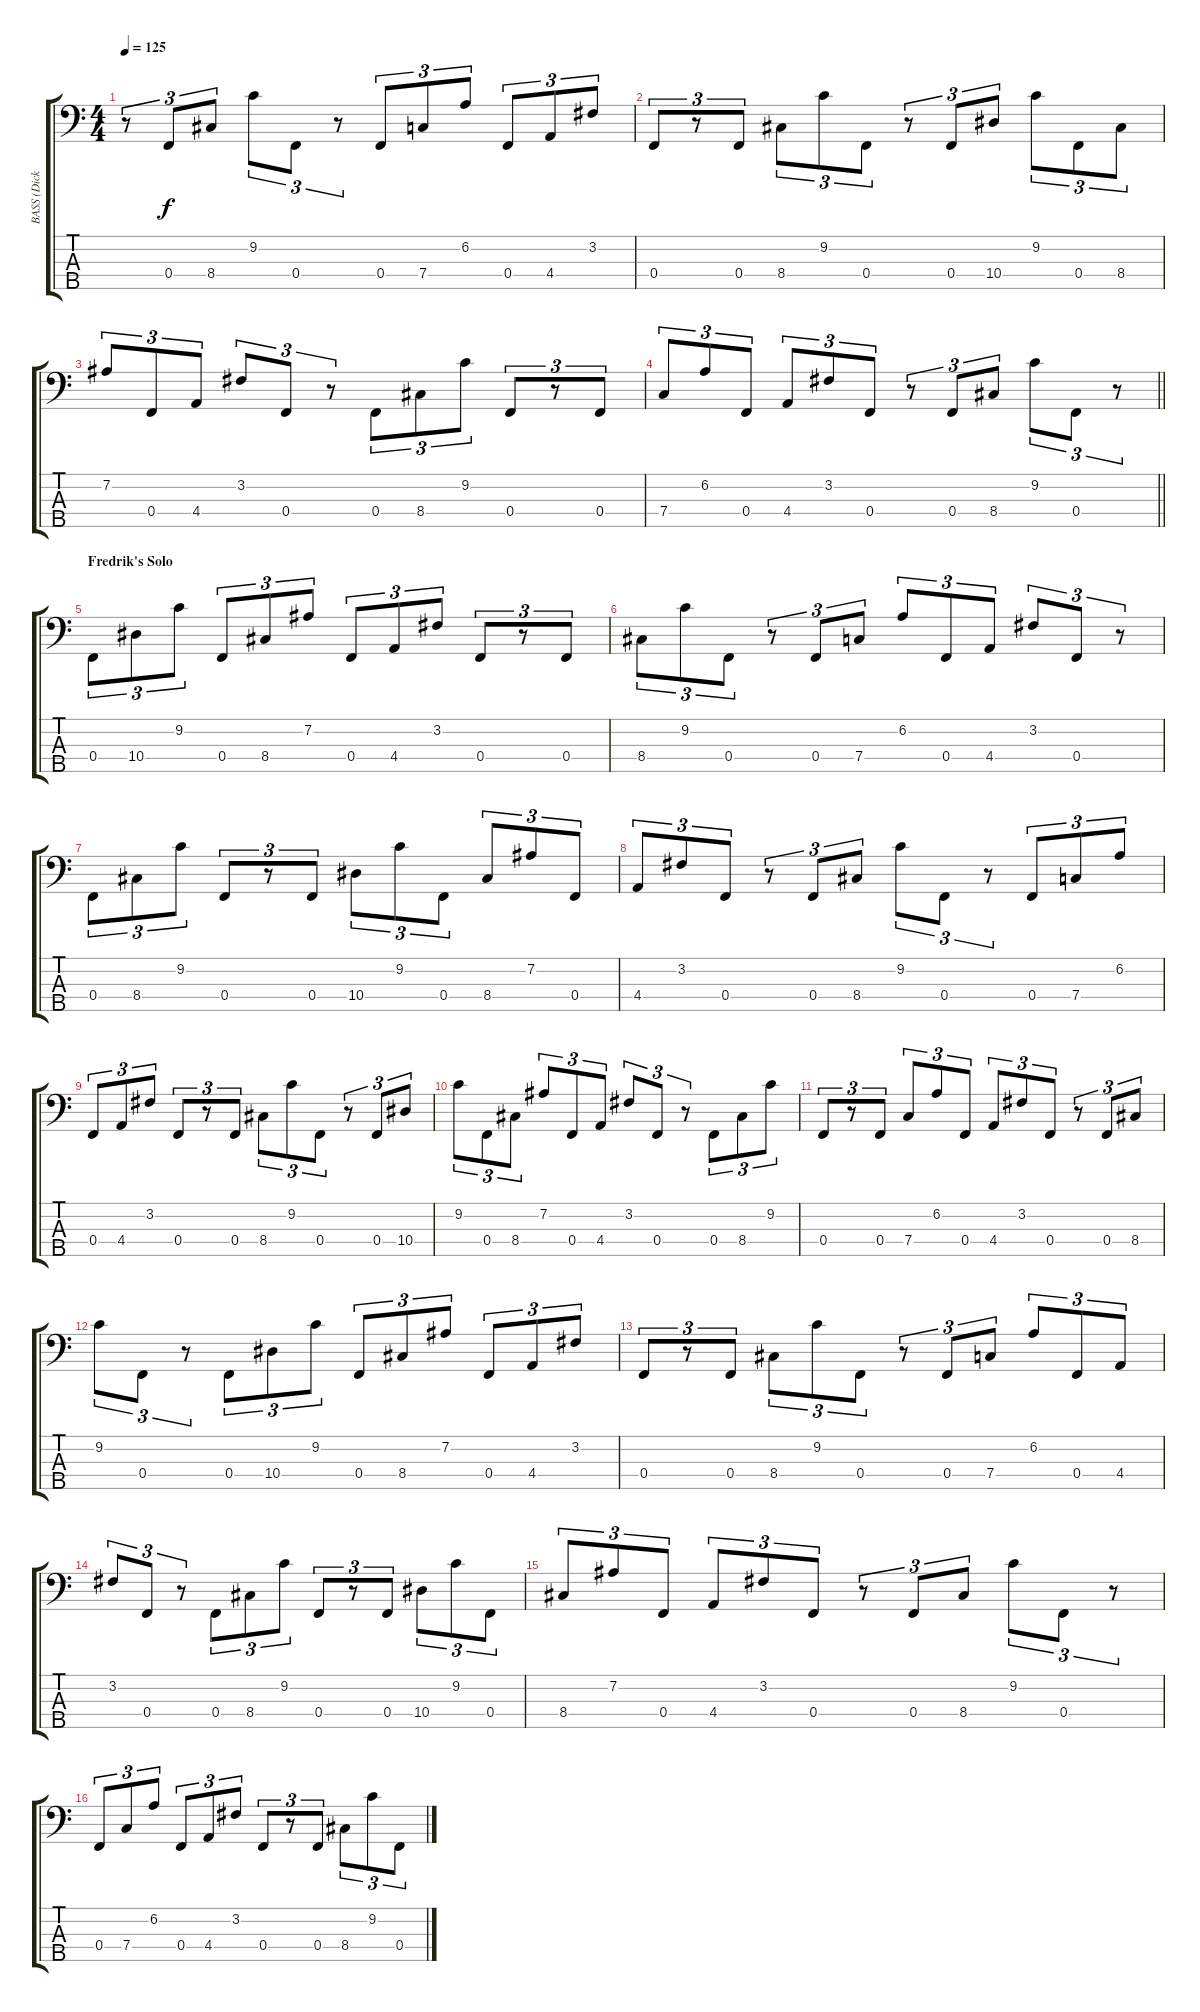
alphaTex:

\track ("BASS (Dick Lovgren)" "BASS (Dick") {instrument slapbass1}
\staff {score tabs}
\tuning (Ab2 Eb2 Bb1 F1 C1) {hide}
\ts (4 4)
\tempo 125
\clef f4
\ks c
r.8{tu (3 2) dy f} 0.4.8{tu (3 2)} 8.4.8{tu (3 2)} 9.2.8{tu (3 2)} 0.4.8{tu (3 2)} r.8{tu (3 2)} 0.4.8{tu (3 2)} 7.4.8{tu (3 2)} 6.2.8{tu (3 2)} 0.4.8{tu (3 2)} 4.4.8{tu (3 2)} 3.2.8{tu (3 2)} |
0.4.8{tu (3 2)} r.8{tu (3 2)} 0.4.8{tu (3 2)} 8.4.8{tu (3 2)} 9.2.8{tu (3 2)} 0.4.8{tu (3 2)} r.8{tu (3 2)} 0.4.8{tu (3 2)} 10.4.8{tu (3 2)} 9.2.8{tu (3 2)} 0.4.8{tu (3 2)} 8.4.8{tu (3 2)} |
7.2.8{tu (3 2)} 0.4.8{tu (3 2)} 4.4.8{tu (3 2)} 3.2.8{tu (3 2)} 0.4.8{tu (3 2)} r.8{tu (3 2)} 0.4.8{tu (3 2)} 8.4.8{tu (3 2)} 9.2.8{tu (3 2)} 0.4.8{tu (3 2)} r.8{tu (3 2)} 0.4.8{tu (3 2)} |
\barLineRight lightlight
7.4.8{tu (3 2)} 6.2.8{tu (3 2)} 0.4.8{tu (3 2)} 4.4.8{tu (3 2)} 3.2.8{tu (3 2)} 0.4.8{tu (3 2)} r.8{tu (3 2)} 0.4.8{tu (3 2)} 8.4.8{tu (3 2)} 9.2.8{tu (3 2)} 0.4.8{tu (3 2)} r.8{tu (3 2)} |
\section ("" "Fredrik's Solo")
0.4.8{tu (3 2)} 10.4.8{tu (3 2)} 9.2.8{tu (3 2)} 0.4.8{tu (3 2)} 8.4.8{tu (3 2)} 7.2.8{tu (3 2)} 0.4.8{tu (3 2)} 4.4.8{tu (3 2)} 3.2.8{tu (3 2)} 0.4.8{tu (3 2)} r.8{tu (3 2)} 0.4.8{tu (3 2)} |
8.4.8{tu (3 2)} 9.2.8{tu (3 2)} 0.4.8{tu (3 2)} r.8{tu (3 2)} 0.4.8{tu (3 2)} 7.4.8{tu (3 2)} 6.2.8{tu (3 2)} 0.4.8{tu (3 2)} 4.4.8{tu (3 2)} 3.2.8{tu (3 2)} 0.4.8{tu (3 2)} r.8{tu (3 2)} |
0.4.8{tu (3 2)} 8.4.8{tu (3 2)} 9.2.8{tu (3 2)} 0.4.8{tu (3 2)} r.8{tu (3 2)} 0.4.8{tu (3 2)} 10.4.8{tu (3 2)} 9.2.8{tu (3 2)} 0.4.8{tu (3 2)} 8.4.8{tu (3 2)} 7.2.8{tu (3 2)} 0.4.8{tu (3 2)} |
4.4.8{tu (3 2)} 3.2.8{tu (3 2)} 0.4.8{tu (3 2)} r.8{tu (3 2)} 0.4.8{tu (3 2)} 8.4.8{tu (3 2)} 9.2.8{tu (3 2)} 0.4.8{tu (3 2)} r.8{tu (3 2)} 0.4.8{tu (3 2)} 7.4.8{tu (3 2)} 6.2.8{tu (3 2)} |
0.4.8{tu (3 2)} 4.4.8{tu (3 2)} 3.2.8{tu (3 2)} 0.4.8{tu (3 2)} r.8{tu (3 2)} 0.4.8{tu (3 2)} 8.4.8{tu (3 2)} 9.2.8{tu (3 2)} 0.4.8{tu (3 2)} r.8{tu (3 2)} 0.4.8{tu (3 2)} 10.4.8{tu (3 2)} |
9.2.8{tu (3 2)} 0.4.8{tu (3 2)} 8.4.8{tu (3 2)} 7.2.8{tu (3 2)} 0.4.8{tu (3 2)} 4.4.8{tu (3 2)} 3.2.8{tu (3 2)} 0.4.8{tu (3 2)} r.8{tu (3 2)} 0.4.8{tu (3 2)} 8.4.8{tu (3 2)} 9.2.8{tu (3 2)} |
0.4.8{tu (3 2)} r.8{tu (3 2)} 0.4.8{tu (3 2)} 7.4.8{tu (3 2)} 6.2.8{tu (3 2)} 0.4.8{tu (3 2)} 4.4.8{tu (3 2)} 3.2.8{tu (3 2)} 0.4.8{tu (3 2)} r.8{tu (3 2)} 0.4.8{tu (3 2)} 8.4.8{tu (3 2)} |
9.2.8{tu (3 2)} 0.4.8{tu (3 2)} r.8{tu (3 2)} 0.4.8{tu (3 2)} 10.4.8{tu (3 2)} 9.2.8{tu (3 2)} 0.4.8{tu (3 2)} 8.4.8{tu (3 2)} 7.2.8{tu (3 2)} 0.4.8{tu (3 2)} 4.4.8{tu (3 2)} 3.2.8{tu (3 2)} |
0.4.8{tu (3 2)} r.8{tu (3 2)} 0.4.8{tu (3 2)} 8.4.8{tu (3 2)} 9.2.8{tu (3 2)} 0.4.8{tu (3 2)} r.8{tu (3 2)} 0.4.8{tu (3 2)} 7.4.8{tu (3 2)} 6.2.8{tu (3 2)} 0.4.8{tu (3 2)} 4.4.8{tu (3 2)} |
3.2.8{tu (3 2)} 0.4.8{tu (3 2)} r.8{tu (3 2)} 0.4.8{tu (3 2)} 8.4.8{tu (3 2)} 9.2.8{tu (3 2)} 0.4.8{tu (3 2)} r.8{tu (3 2)} 0.4.8{tu (3 2)} 10.4.8{tu (3 2)} 9.2.8{tu (3 2)} 0.4.8{tu (3 2)} |
8.4.8{tu (3 2)} 7.2.8{tu (3 2)} 0.4.8{tu (3 2)} 4.4.8{tu (3 2)} 3.2.8{tu (3 2)} 0.4.8{tu (3 2)} r.8{tu (3 2)} 0.4.8{tu (3 2)} 8.4.8{tu (3 2)} 9.2.8{tu (3 2)} 0.4.8{tu (3 2)} r.8{tu (3 2)} |
0.4.8{tu (3 2)} 7.4.8{tu (3 2)} 6.2.8{tu (3 2)} 0.4.8{tu (3 2)} 4.4.8{tu (3 2)} 3.2.8{tu (3 2)} 0.4.8{tu (3 2)} r.8{tu (3 2)} 0.4.8{tu (3 2)} 8.4.8{tu (3 2)} 9.2.8{tu (3 2)} 0.4.8{tu (3 2)}
